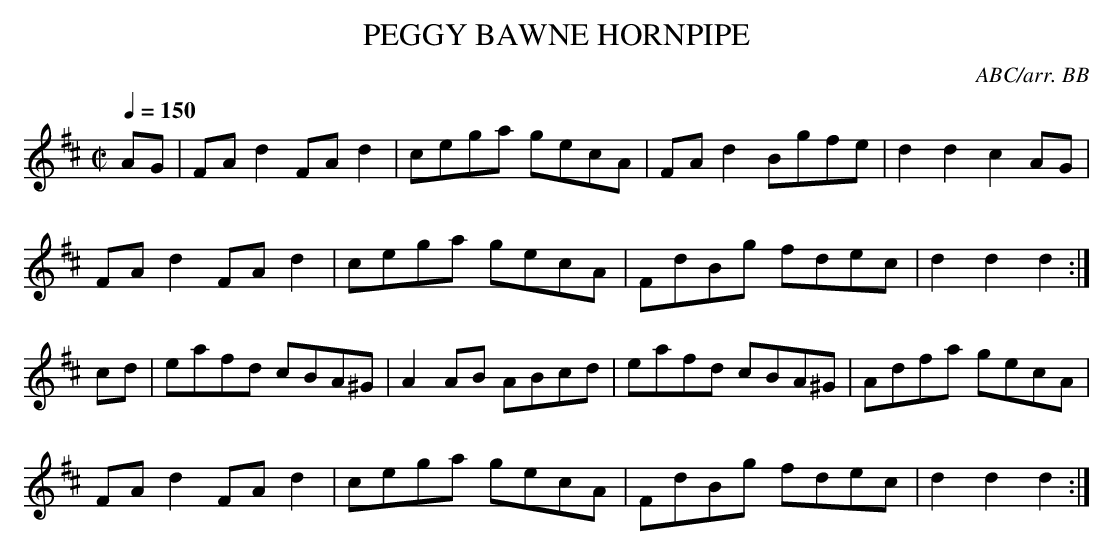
X:1
T:PEGGY BAWNE HORNPIPE
C:ABC/arr. BB
sound right so I changed the L: value to 1/8 and the M: value
to C|. Neat little tune!
Q:1/4=150
M:C|
L:1/8
K:D
AG|FAd2 FAd2|cega gecA|FAd2 Bgfe|d2d2c2AG|
FAd2 FAd2|cega gecA|FdBg fdec|d2 d2 d2 :|
cd|eafd cBA^G|A2AB ABcd|eafd cBA^G|Adfa gecA|
FAd2 FAd2|cega gecA|FdBg fdec|d2 d2 d2 :|
